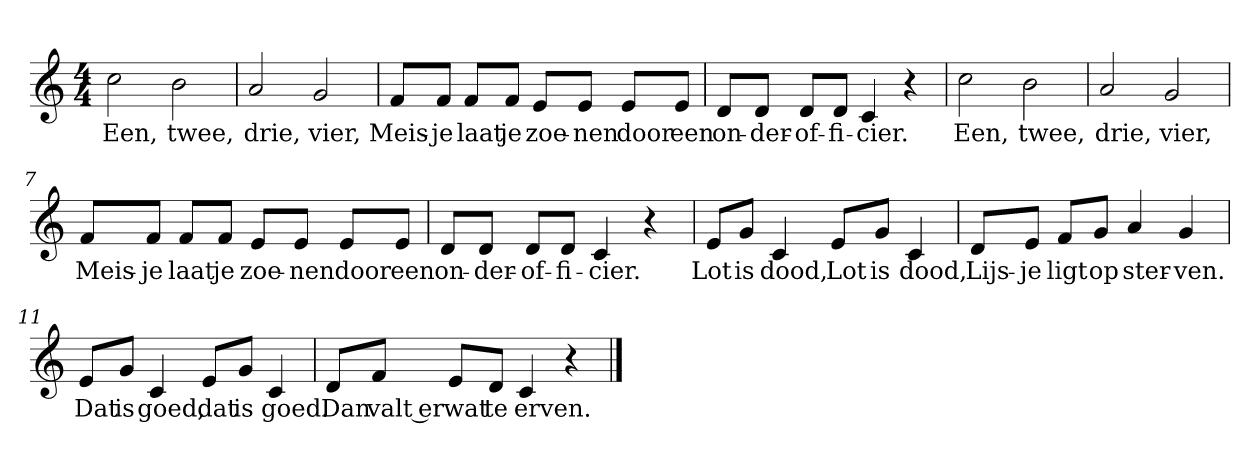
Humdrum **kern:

**kern	**text
*part1	*part1
*staff1	*staff1
*clefG2	*
*k[]	*
*C:	*
*M4/4	*
*MM120	*
=1	=1
2cc	Een,
2b	twee,
=2	=2
2a	drie,
2g	vier,
=3	=3
8f/L	Meis-
8f/J	-je
8f/L	laat
8f/J	je
8e/L	zoe-
8e/J	-nen
8e/L	door
8e/J	een
=4	=4
8d/L	on-
8d/J	-der-
8d/L	-of-
8d/J	-fi-
4c	-cier.
4r	.
=5	=5
2cc	Een,
2b	twee,
=6	=6
2a	drie,
2g	vier,
=7	=7
8f/L	Meis-
8f/J	-je
8f/L	laat
8f/J	je
8e/L	zoe-
8e/J	-nen
8e/L	door
8e/J	een
=8	=8
8d/L	on-
8d/J	-der-
8d/L	-of-
8d/J	-fi-
4c	-cier.
4r	.
=9	=9
8e/L	Lot
8g/J	is
4c	dood,
8e/L	Lot
8g/J	is
4c	dood,
=10	=10
8d/L	Lijs-
8e/J	-je
8f/L	ligt
8g/J	op
4a	ster-
4g	-ven.
=11	=11
8e/L	Dat
8g/J	is
4c	goed,
8e/L	dat
8g/J	is
4c	goed.
=12	=12
8d/L	Dan
8f/J	valt er
8e/L	wat
8d/J	te
4c	erven.
4r	.
==	==
*-	*-
